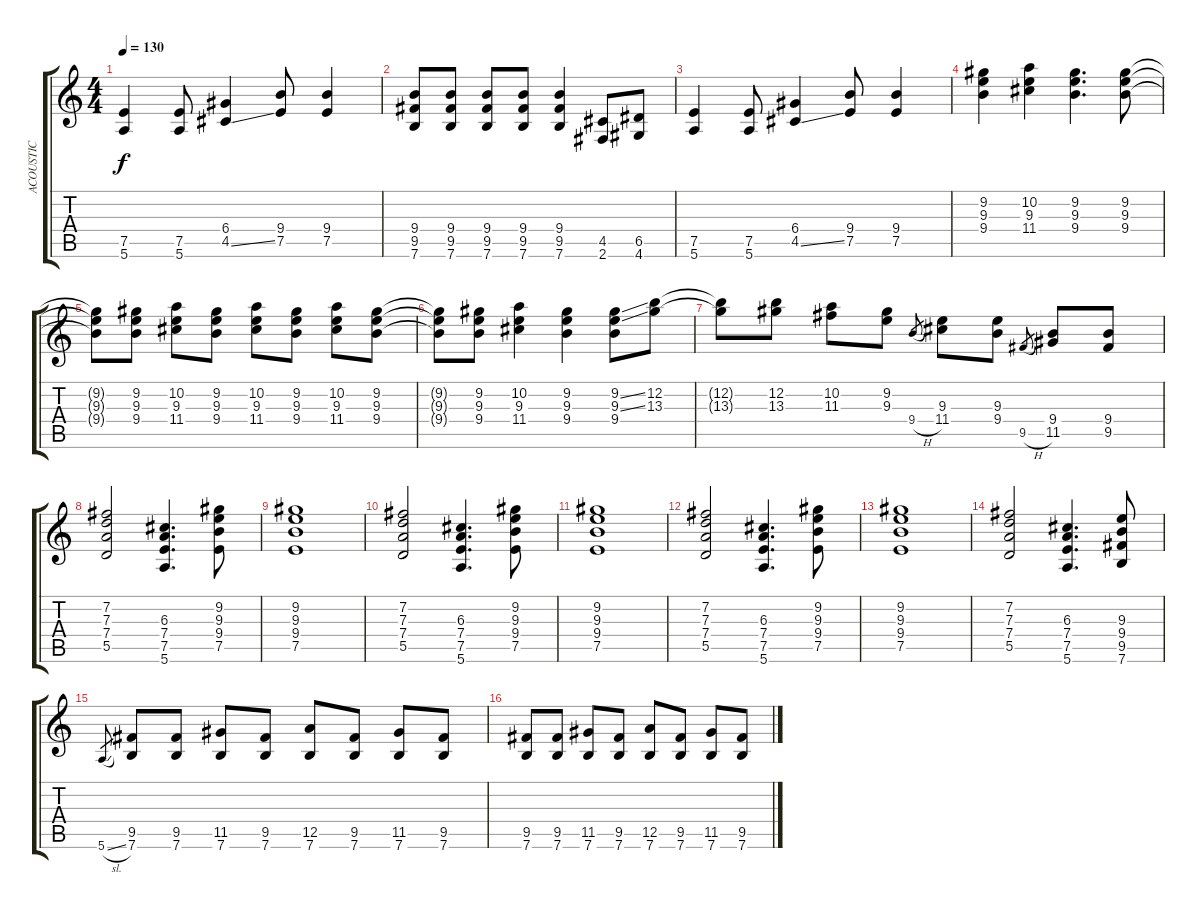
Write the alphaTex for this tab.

\track ("ACOUSTIC" "ACOUSTIC") {instrument acousticguitarsteel}
\staff {score tabs}
\tuning (E4 B3 G3 D3 A2 E2) {hide}
\ts (4 4)
\tempo 130
\clef g2
\ks c
(7.5 5.6).4{dy f} (7.5 5.6).8 (6.4 4.5{ss}).4 (9.4 7.5).8 (9.4 7.5).4 |
(9.4 9.5 7.6).8 (9.4 9.5 7.6).8 (9.4 9.5 7.6).8 (9.4 9.5 7.6).8 (9.4 9.5 7.6).4 (4.5 2.6).8 (6.5 4.6).8 |
(7.5 5.6).4 (7.5 5.6).8 (6.4 4.5{ss}).4 (9.4 7.5).8 (9.4 7.5).4 |
(9.2 9.3 9.4).4 (10.2 9.3 11.4).4 (9.2 9.3 9.4).4{d} (9.2 9.3 9.4).8 |
(9.2{t} 9.3{t} 9.4{t}).8 (9.2 9.3 9.4).8 (10.2 9.3 11.4).8 (9.2 9.3 9.4).8 (10.2 9.3 11.4).8 (9.2 9.3 9.4).8 (10.2 9.3 11.4).8 (9.2 9.3 9.4).8 |
(9.2{t} 9.3{t} 9.4{t}).8 (9.2 9.3 9.4).8 (10.2 9.3 11.4).4 (9.2 9.3 9.4).4 (9.2{ss} 9.3{ss} 9.4).8 (12.2 13.3).8 |
(12.2{t} 13.3{t}).8 (12.2 13.3).8 (10.2 11.3).8 (9.2 9.3).8 9.4{h}.8{gr} (9.3 11.4).8 (9.3 9.4).8 9.5{h}.8{gr} (9.4 11.5).8 (9.4 9.5).8 |
(7.2 7.3 7.4 5.5).2 (6.3 7.4 7.5 5.6).4{d} (9.2 9.3 9.4 7.5).8 |
(9.2 9.3 9.4 7.5).1 |
(7.2 7.3 7.4 5.5).2 (6.3 7.4 7.5 5.6).4{d} (9.2 9.3 9.4 7.5).8 |
(9.2 9.3 9.4 7.5).1 |
(7.2 7.3 7.4 5.5).2 (6.3 7.4 7.5 5.6).4{d} (9.2 9.3 9.4 7.5).8 |
(9.2 9.3 9.4 7.5).1 |
(7.2 7.3 7.4 5.5).2 (6.3 7.4 7.5 5.6).4{d} (9.3 9.4 9.5 7.6).8 |
5.6{sl}.8{gr} (9.5 7.6).8 (9.5 7.6).8 (11.5 7.6).8 (9.5 7.6).8 (12.5 7.6).8 (9.5 7.6).8 (11.5 7.6).8 (9.5 7.6).8 |
(9.5 7.6).8 (9.5 7.6).8 (11.5 7.6).8 (9.5 7.6).8 (12.5 7.6).8 (9.5 7.6).8 (11.5 7.6).8 (9.5 7.6).8
